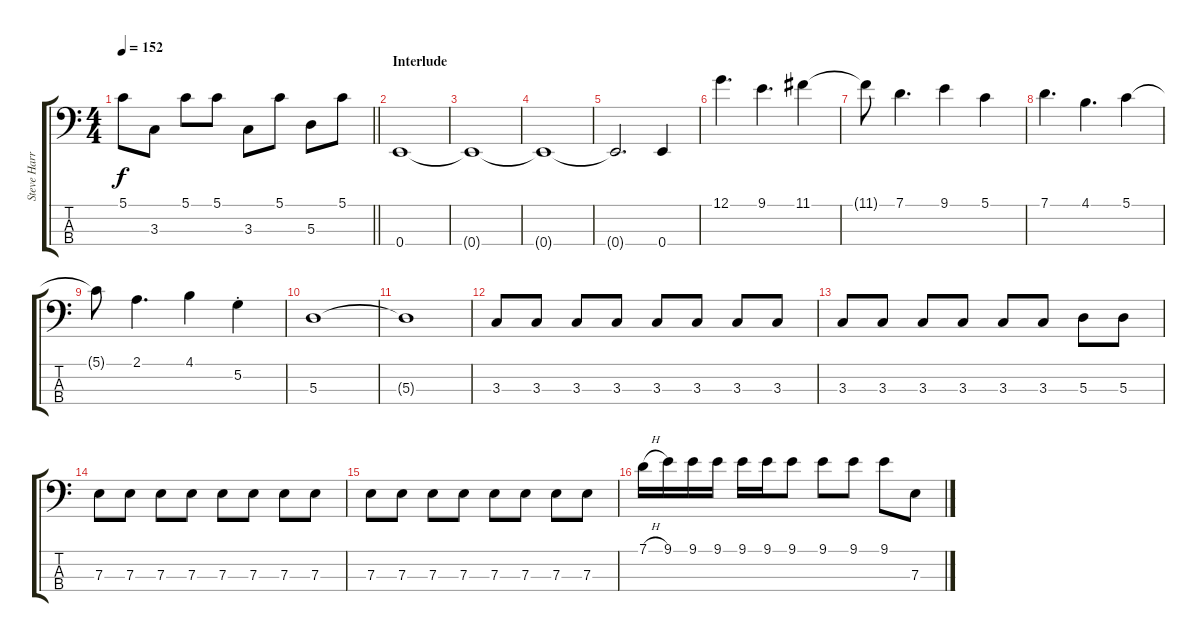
\track ("Steve Harris" "Steve Harr") {instrument electricbassfinger}
\staff {score tabs}
\tuning (G2 D2 A1 E1) {hide}
\ts (4 4)
\tempo 152
\clef f4
\barLineRight lightlight
\ks c
5.1.8{dy f} 3.3.8 5.1.8 5.1.8 3.3.8 5.1.8 5.3.8 5.1.8 |
\section ("" "Interlude")
0.4.1 |
0.4{t}.1 |
0.4{t}.1 |
0.4{t}.2{d} 0.4.4 |
12.1.4{d} 9.1.4{d} 11.1.4 |
11.1{t}.8 7.1.4{d} 9.1.4 5.1.4 |
7.1.4{d} 4.1.4{d} 5.1.4 |
5.1{t}.8 2.1.4{d} 4.1.4 5.2{st}.4 |
5.3.1 |
5.3{t}.1 |
3.3.8 3.3.8 3.3.8 3.3.8 3.3.8 3.3.8 3.3.8 3.3.8 |
3.3.8 3.3.8 3.3.8 3.3.8 3.3.8 3.3.8 5.3.8 5.3.8 |
7.3.8 7.3.8 7.3.8 7.3.8 7.3.8 7.3.8 7.3.8 7.3.8 |
7.3.8 7.3.8 7.3.8 7.3.8 7.3.8 7.3.8 7.3.8 7.3.8 |
7.1{h}.16 9.1.16 9.1.16 9.1.16 9.1.16 9.1.16 9.1.8 9.1.8 9.1.8 9.1.8 7.3.8
